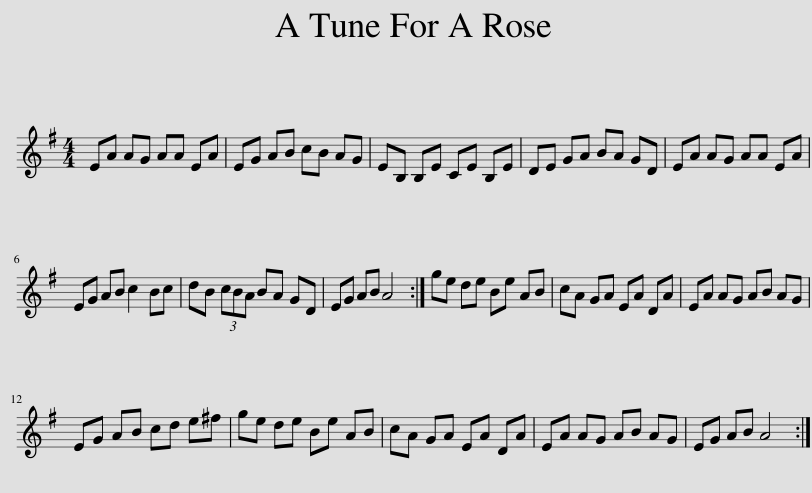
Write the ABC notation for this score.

X:1
L:1/8
M:4/4
I:linebreak $
K:G
V:1 treble
V:1
 EA AG AA EA | EG AB cB AG | EB, B,E CE B,E | DE GA BA GD | EA AG AA EA |$ %5
 EG AB c2 Bc | dB (3cBA BA GD | EG AB A4 :| ge de Be AB | cA GA EA DA | %10
 EA AG AB AG |$ EG AB cd e^f | ge de Be AB | cA GA EA DA | EA AG AB AG | %15
 EG AB A4 :| %16
